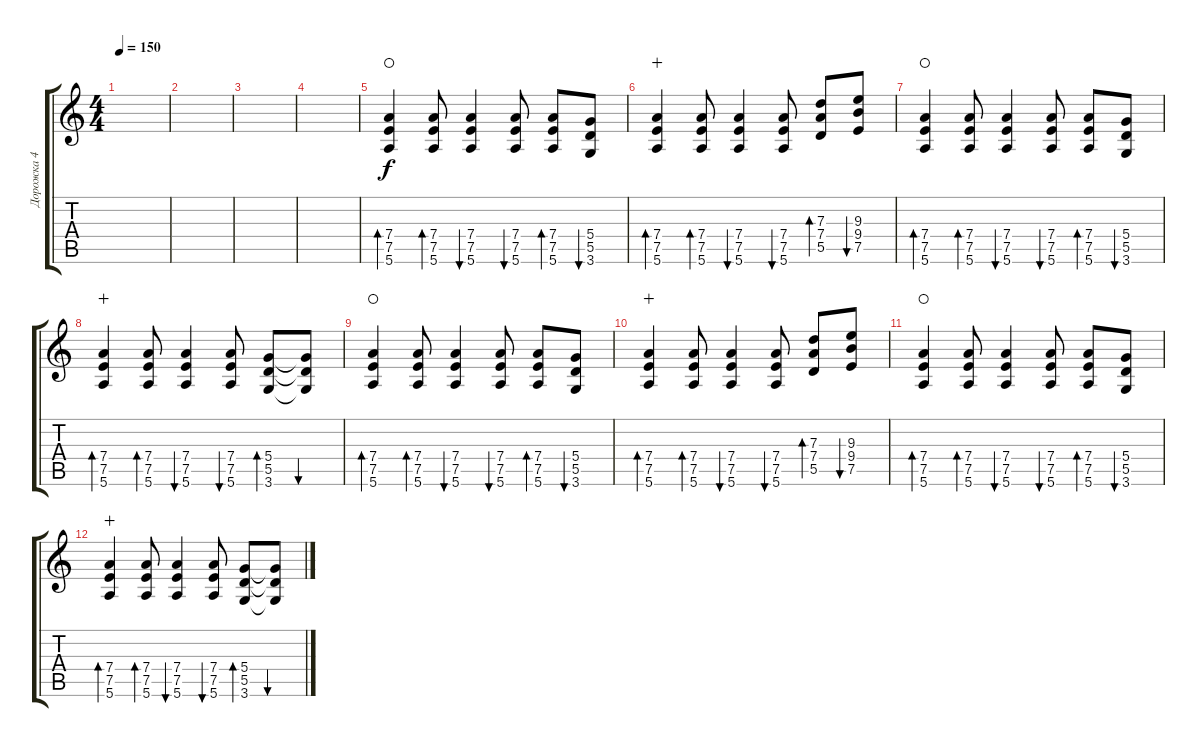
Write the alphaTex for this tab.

\track ("Дорожка 4" "Дорожка 4") {instrument acousticguitarsteel}
\staff {score tabs}
\tuning (E4 B3 G3 D3 A2 E2) {hide}
\ts (4 4)
\tempo 150
\clef g2
\ks c
|
|
|
|
(7.4 7.5 5.6).4{bd 30 waho} (7.4 7.5 5.6).8{bd 30} (7.4 7.5 5.6).4{bu 30} (7.4 7.5 5.6).8{bu 30} (7.4 7.5 5.6).8{bd 30} (5.4 5.5 3.6).8{bu 30} |
(7.4 7.5 5.6).4{bd 30 wahc} (7.4 7.5 5.6).8{bd 30} (7.4 7.5 5.6).4{bu 30} (7.4 7.5 5.6).8{bu 30} (7.3 7.4 5.5).8{bd 30} (9.3 9.4 7.5).8{bu 30} |
(7.4 7.5 5.6).4{bd 30 waho} (7.4 7.5 5.6).8{bd 30} (7.4 7.5 5.6).4{bu 30} (7.4 7.5 5.6).8{bu 30} (7.4 7.5 5.6).8{bd 30} (5.4 5.5 3.6).8{bu 30} |
(7.4 7.5 5.6).4{bd 30 wahc} (7.4 7.5 5.6).8{bd 30} (7.4 7.5 5.6).4{bu 30} (7.4 7.5 5.6).8{bu 30} (5.4 5.5 3.6).8{bd 30} (5.4{t} 5.5{t} 3.6{t}).8{bu 30} |
(7.4 7.5 5.6).4{bd 30 waho} (7.4 7.5 5.6).8{bd 30} (7.4 7.5 5.6).4{bu 30} (7.4 7.5 5.6).8{bu 30} (7.4 7.5 5.6).8{bd 30} (5.4 5.5 3.6).8{bu 30} |
(7.4 7.5 5.6).4{bd 30 wahc} (7.4 7.5 5.6).8{bd 30} (7.4 7.5 5.6).4{bu 30} (7.4 7.5 5.6).8{bu 30} (7.3 7.4 5.5).8{bd 30} (9.3 9.4 7.5).8{bu 30} |
(7.4 7.5 5.6).4{bd 30 waho} (7.4 7.5 5.6).8{bd 30} (7.4 7.5 5.6).4{bu 30} (7.4 7.5 5.6).8{bu 30} (7.4 7.5 5.6).8{bd 30} (5.4 5.5 3.6).8{bu 30} |
(7.4 7.5 5.6).4{bd 30 wahc} (7.4 7.5 5.6).8{bd 30} (7.4 7.5 5.6).4{bu 30} (7.4 7.5 5.6).8{bu 30} (5.4 5.5 3.6).8{bd 30} (5.4{t} 5.5{t} 3.6{t}).8{bu 30}
